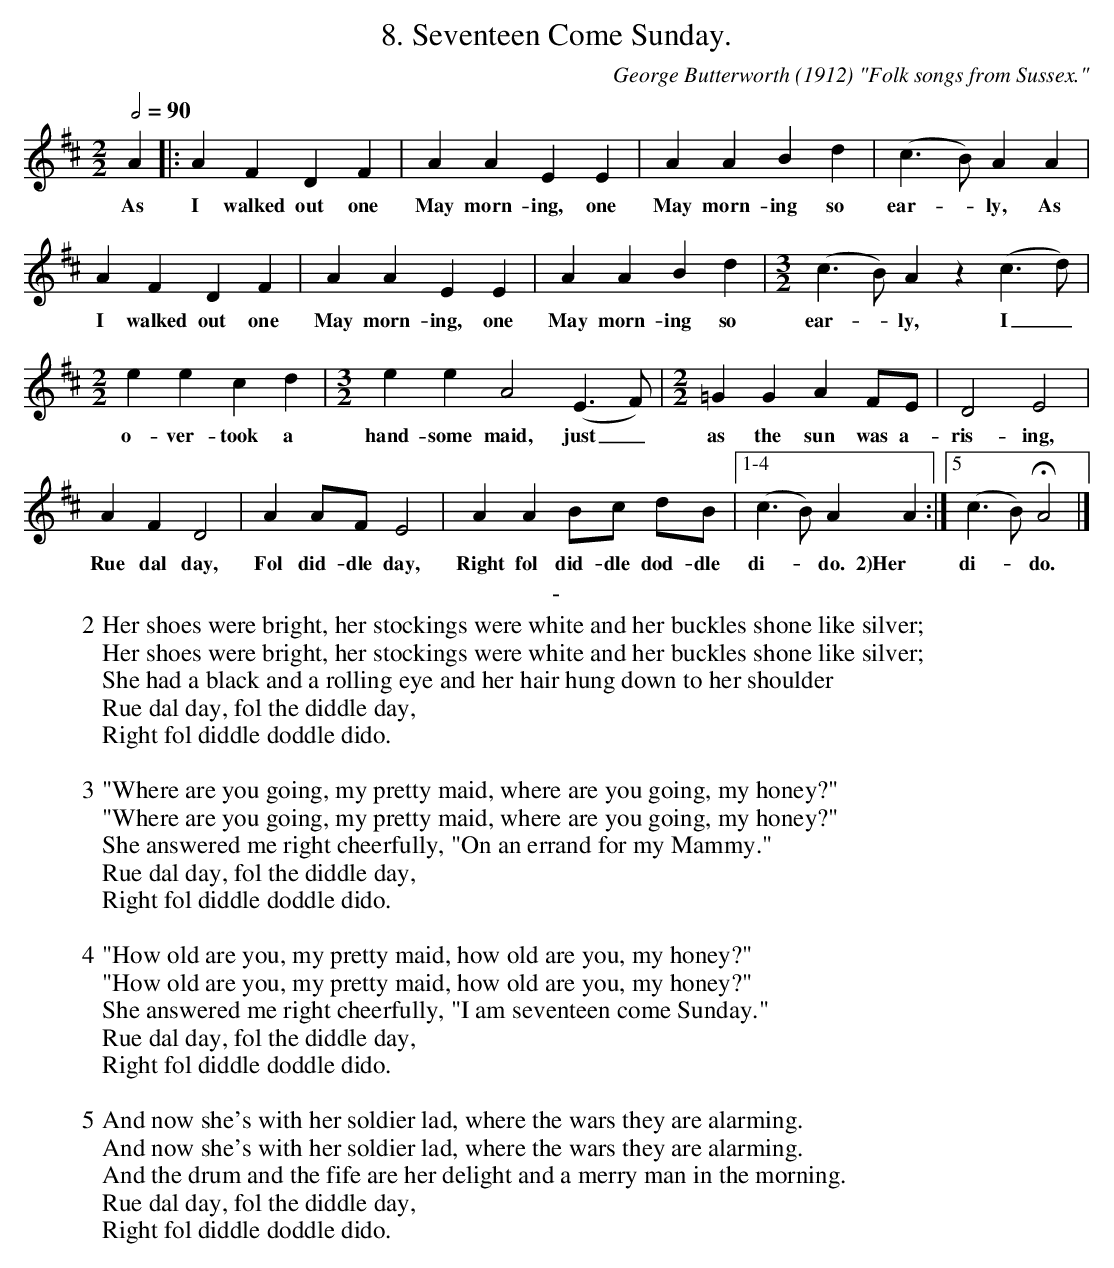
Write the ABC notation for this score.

X:1
T:8. Seventeen Come Sunday.
C:George Butterworth (1912) "Folk songs from Sussex."
L:1/4
Q:1/2=90
M:2/2
K:Amix
A |: A F D F | A A E E | A A B d | (c3/2 B/) A A |$
w: As | I walked out one | May morn-ing, one | May morn-ing so | ear-*ly, As |
A F D F | A A E E | A A B d | [M:3/2] (c3/2 B/) A z (c3/2 d/) |$
w: I walked out one | May morn-ing, one | May morn-ing so | ear-*ly, I_ |
[M:2/2] e e c d | [M:3/2] e e A2 (E3/2 F/) | [M:2/2] !courtesy!=G G A F/E/ | D2 E2 |$
w: o-ver-took a | hand-some maid, just_ | as the sun was a- | ris-ing, |
A F D2 | A A/F/ E2 | A A B/c/ d/B/ |1-4 (c3/2 B/) A A :|5 (c3/2 B/) !fermata! A2 |] %17
w: Rue dal day, | Fol did-dle day, | Right fol did-dle dod-dle | di-*do. 2)Her | di-*do. |
T: -
W: 2 Her shoes were bright, her stockings were white and her buckles shone like silver;
W: Her shoes were bright, her stockings were white and her buckles shone like silver;
W: She had a black and a rolling eye and her hair hung down to her shoulder
W: Rue dal day, fol the diddle day,
W: Right fol diddle doddle dido.
W:
W: 3 "Where are you going, my pretty maid, where are you going, my honey?"
W: "Where are you going, my pretty maid, where are you going, my honey?"
W: She answered me right cheerfully, "On an errand for my Mammy."
W: Rue dal day, fol the diddle day,
W: Right fol diddle doddle dido.
W:
W: 4 "How old are you, my pretty maid, how old are you, my honey?"
W: "How old are you, my pretty maid, how old are you, my honey?"
W: She answered me right cheerfully, "I am seventeen come Sunday."
W: Rue dal day, fol the diddle day,
W: Right fol diddle doddle dido.
W:
W: 5 And now she's with her soldier lad, where the wars they are alarming.
W: And now she's with her soldier lad, where the wars they are alarming.
W: And the drum and the fife are her delight and a merry man in the morning.
W: Rue dal day, fol the diddle day,
W: Right fol diddle doddle dido.
